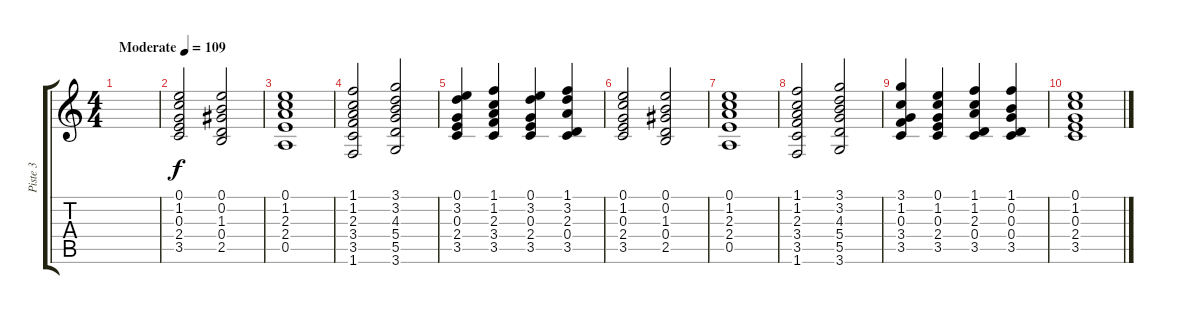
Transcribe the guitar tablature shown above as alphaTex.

\track ("Piste 3" "Piste 3") {instrument acousticguitarsteel}
\staff {score tabs}
\tuning (E4 B3 G3 D3 A2 E2) {hide}
\ts (4 4)
\tempo (109 "Moderate")
\clef g2
\ks c
|
(0.1 1.2 0.3 2.4 3.5).2 (0.1 0.2 1.3 0.4 2.5).2 |
(0.1 1.2 2.3 2.4 0.5).1 |
(1.1 1.2 2.3 3.4 3.5 1.6).2 (3.1 3.2 4.3 5.4 5.5 3.6).2 |
(0.1 3.2 0.3 2.4 3.5).4 (1.1 1.2 2.3 3.4 3.5).4 (0.1 3.2 0.3 2.4 3.5).4 (1.1 3.2 2.3 0.4 3.5).4 |
(0.1 1.2 0.3 2.4 3.5).2 (0.1 0.2 1.3 0.4 2.5).2 |
(0.1 1.2 2.3 2.4 0.5).1 |
(1.1 1.2 2.3 3.4 3.5 1.6).2 (3.1 3.2 4.3 5.4 5.5 3.6).2 |
(3.1 1.2 0.3 3.4 3.5).4 (0.1 1.2 0.3 2.4 3.5).4 (1.1 1.2 2.3 0.4 3.5).4 (1.1 0.2 0.3 0.4 3.5).4 |
(0.1 1.2 0.3 2.4 3.5).1
